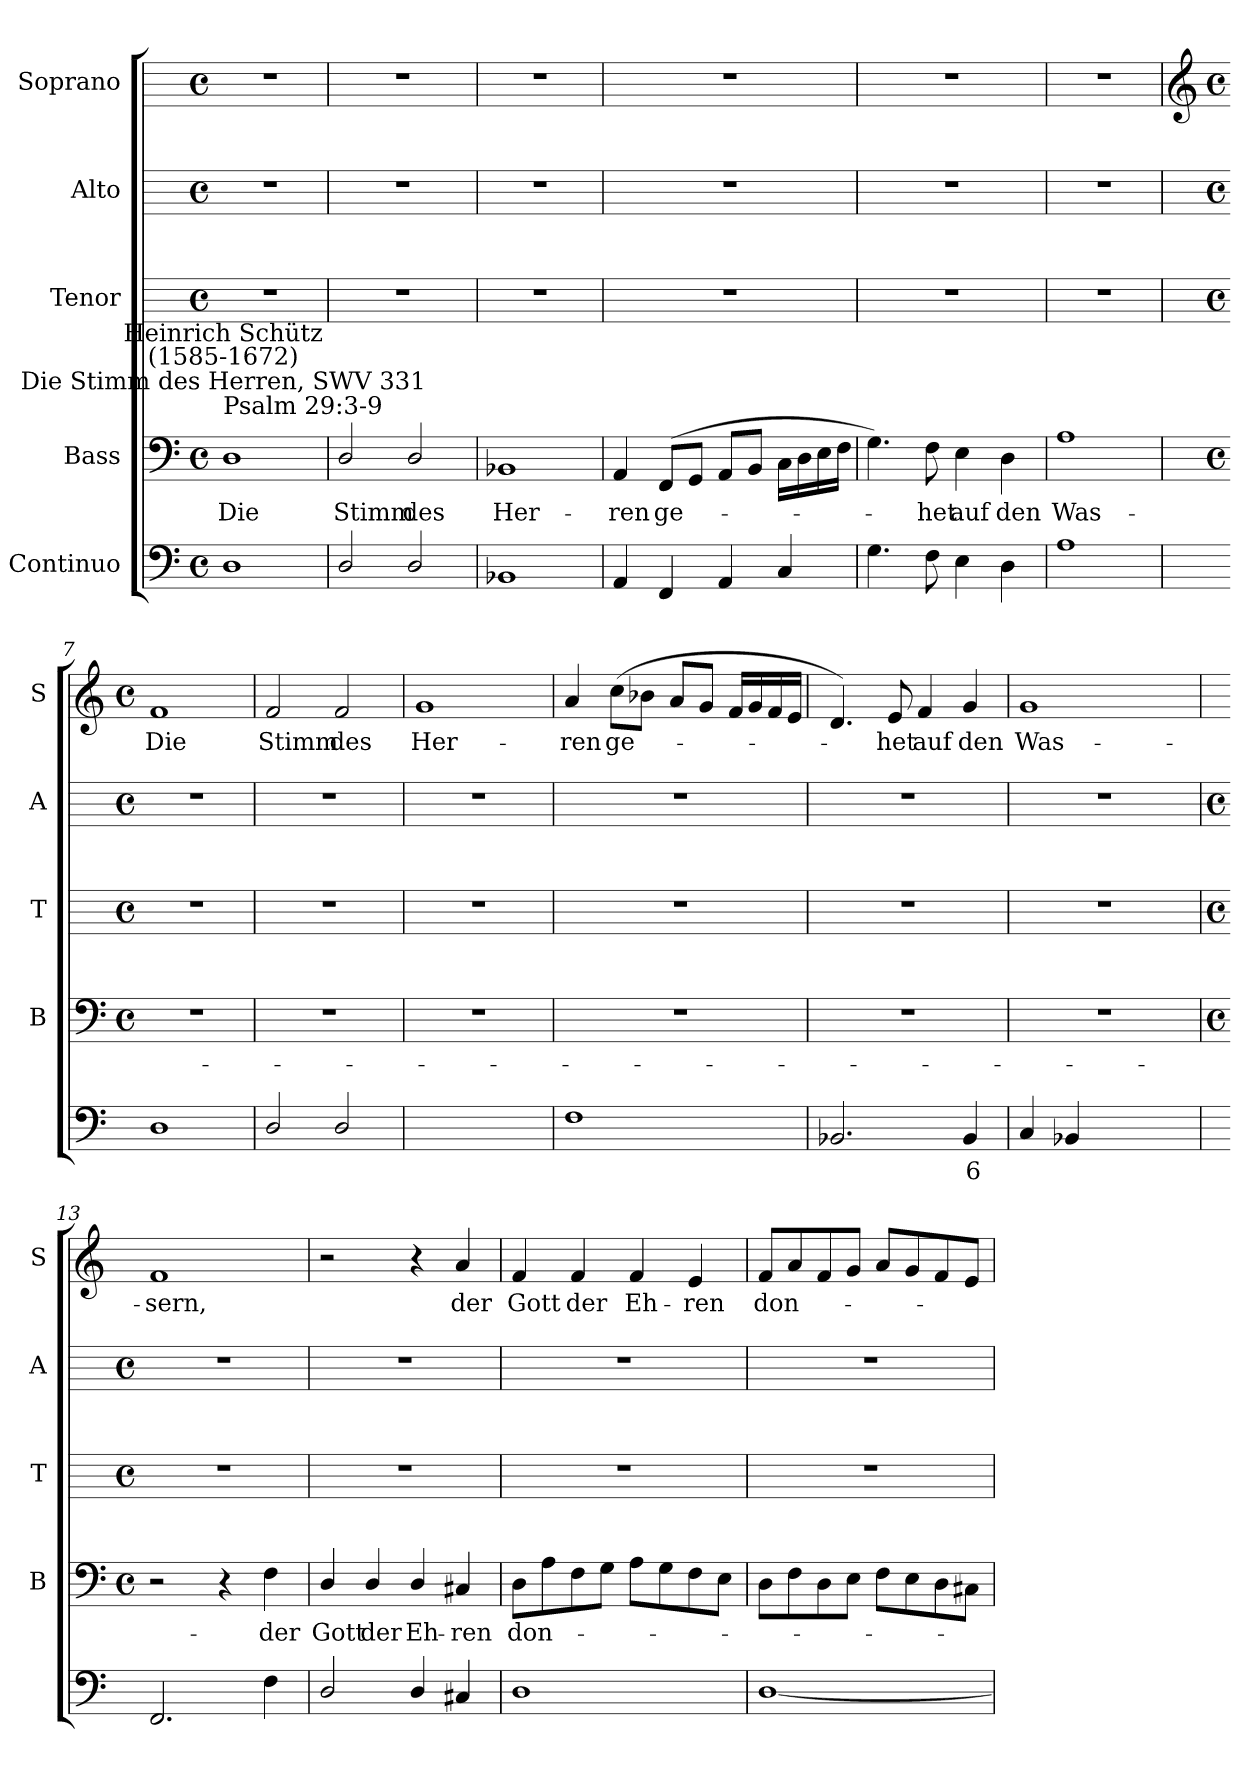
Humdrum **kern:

**kern	**text	**kern	**text	**kern	**kern	**kern	**text
*part5	*part5	*part4	*part4	*part3	*part2	*part1	*part1
*staff5	*staff5	*staff4	*staff4	*staff3	*staff2	*staff1	*staff1
*I"Continuo	*	*I"Bass	*	*I"Tenor	*I"Alto	*I"Soprano	*
*	*	*I'B	*	*I'T	*I'A	*I'S	*
*clefF4	*	*clefF4	*	*	*	*	*
*k[]	*	*k[]	*	*	*	*	*
*C:	*	*C:	*	*	*	*	*
*M4/4	*	*M4/4	*	*M4/4	*M4/4	*M4/4	*
*met(c)	*	*met(c)	*	*met(c)	*met(c)	*met(c)	*
=1	=1	=1	=1	=1	=1	=1	=1
!	!	!LO:TX:a:t=Psalm 29&colon;3-9	!	!	!	!	!
!	!	!LO:TX:a:cj:t=Die Stimm des Herren, SWV 331	!	!	!	!	!
!	!	!LO:TX:a:cj:t=Heinrich Schütz\n(1585-1672)	!	!	!	!	!
!	!	!	!LO:LY:b	!	!	!	!
1D	.	1D	Die	1r	1r	1r	.
=2	=2	=2	=2	=2	=2	=2	=2
!	!	!	!LO:LY:b	!	!	!	!
2D/	.	2D/	Stimm	1r	1r	1r	.
!	!	!	!LO:LY:b	!	!	!	!
2D/	.	2D/	des	.	.	.	.
=3	=3	=3	=3	=3	=3	=3	=3
!	!	!	!LO:LY:b	!	!	!	!
1BB-X	.	1BB-X	Her-	1r	1r	1r	.
=4	=4	=4	=4	=4	=4	=4	=4
!	!	!	!LO:LY:b	!	!	!	!
4AA	.	4AA	-ren	1r	1r	1r	.
!	!	!	!LO:LY:b	!	!	!	!
4FF	.	(<8FFL	ge-	.	.	.	.
.	.	8GGJ	.	.	.	.	.
4AA	.	8AAL	.	.	.	.	.
.	.	8BBJ	.	.	.	.	.
4C	.	16CLL	.	.	.	.	.
.	.	16D	.	.	.	.	.
.	.	16E	.	.	.	.	.
.	.	16FJJ	.	.	.	.	.
=5	=5	=5	=5	=5	=5	=5	=5
4.G	.	4.G)	.	1r	1r	1r	.
!	!	!	!LO:LY:b	!	!	!	!
8F	.	8F	het	.	.	.	.
!	!	!	!LO:LY:b	!	!	!	!
4E	.	4E	auf	.	.	.	.
!	!	!	!LO:LY:b	!	!	!	!
4D	.	4D	den	.	.	.	.
=6	=6	=6	=6	=6	=6	=6	=6
!	!	!	!LO:LY:b	!	!	!	!
1A	.	1A	Was-	1r	1r	1r	.
!!LO:LB:g=z
=7	=7	=7	=7	=7	=7	=7	=7
*	*	*	*	*	*	*clefG2	*
*	*	*	*	*	*	*k[]	*
*	*	*	*	*	*	*C:	*
*	*	*M4/4	*	*M4/4	*M4/4	*M4/4	*
*	*	*met(c)	*	*met(c)	*met(c)	*met(c)	*
!	!	!	!	!	!	!	!LO:LY:b
1D	.	1r	.	1r	1r	1f	Die
=8	=8	=8	=8	=8	=8	=8	=8
!	!	!	!	!	!	!	!LO:LY:b
2D/	.	1r	.	1r	1r	2f	Stimm
!	!	!	!	!	!	!	!LO:LY:b
2D/	.	.	.	.	.	2f	des
=9	=9	=9	=9	=9	=9	=9	=9
!	!LO:LY:b	!	!	!	!	!	!LO:LY:b
[2Cyy	4	1r	.	1r	1r	1g	Her-
!	!LO:LY:b	!	!	!	!	!	!
2Cyy]	3	.	.	.	.	.	.
=10	=10	=10	=10	=10	=10	=10	=10
!	!	!	!	!	!	!	!LO:LY:b
1F	.	1r	.	1r	1r	4a	-ren
!	!	!	!	!	!	!	!LO:LY:b
.	.	.	.	.	.	(>8ccL	ge-
.	.	.	.	.	.	8b-J	.
.	.	.	.	.	.	8aL	.
.	.	.	.	.	.	8gJ	.
.	.	.	.	.	.	16fLL	.
.	.	.	.	.	.	16g	.
.	.	.	.	.	.	16f	.
.	.	.	.	.	.	16eJJ	.
=11	=11	=11	=11	=11	=11	=11	=11
2.BB-X	.	1r	.	1r	1r	4.d)	.
!	!	!	!	!	!	!	!LO:LY:b
.	.	.	.	.	.	8e	het
!	!	!	!	!	!	!	!LO:LY:b
.	.	.	.	.	.	4f	auf
!	!LO:LY:b	!	!	!	!	!	!LO:LY:b
4BB-	6	.	.	.	.	4g	den
=12	=12	=12	=12	=12	=12	=12	=12
!	!	!	!	!	!	!	!LO:LY:b
4C	.	1r	.	1r	1r	1g	Was-
4BB-X	.	.	.	.	.	.	.
!	!LO:LY:b	!	!	!	!	!	!
[4Cyy	4	.	.	.	.	.	.
!	!LO:LY:b	!	!	!	!	!	!
4Cyy]	3	.	.	.	.	.	.
!!LO:LB:g=z
=13	=13	=13	=13	=13	=13	=13	=13
*	*	*k[]	*	*	*	*	*
*	*	*C:	*	*	*	*	*
*	*	*M4/4	*	*M4/4	*M4/4	*	*
*	*	*met(c)	*	*met(c)	*met(c)	*	*
!	!	!	!	!	!	!	!LO:LY:b
2.FF	.	2r	.	1r	1r	1f	-sern,
.	.	4r	.	.	.	.	.
!	!	!	!LO:LY:b	!	!	!	!
4F	.	4F	-der	.	.	.	.
=14	=14	=14	=14	=14	=14	=14	=14
!	!	!	!LO:LY:b	!	!	!	!
2D/	.	4D/	Gott	1r	1r	2r	.
!	!	!	!LO:LY:b	!	!	!	!
.	.	4D/	der	.	.	.	.
!	!	!	!LO:LY:b	!	!	!	!
4D/	.	4D/	Eh-	.	.	4r	.
!	!	!	!LO:LY:b	!	!	!	!LO:LY:b
4C#X	.	4C#X	-ren	.	.	4a	der
=15	=15	=15	=15	=15	=15	=15	=15
!	!	!	!LO:LY:b	!	!	!	!LO:LY:b
1D	.	8DL	don-	1r	1r	4f	Gott
.	.	8A	.	.	.	.	.
!	!	!	!	!	!	!	!LO:LY:b
.	.	8F	.	.	.	4f	der
.	.	8GJ	.	.	.	.	.
!	!	!	!	!	!	!	!LO:LY:b
.	.	8AL	.	.	.	4f	Eh-
.	.	8G	.	.	.	.	.
!	!	!	!	!	!	!	!LO:LY:b
.	.	8F	.	.	.	4e	-ren
.	.	8EJ	.	.	.	.	.
=16	=16	=16	=16	=16	=16	=16	=16
!	!	!	!	!	!	!	!LO:LY:b
[1D/	.	8DL	.	1r	1r	8fL	don-
.	.	8F	.	.	.	8a	.
.	.	8D	.	.	.	8f	.
.	.	8EJ	.	.	.	8gJ	.
.	.	8FL	.	.	.	8aL	.
.	.	8E	.	.	.	8g	.
.	.	8D	.	.	.	8f	.
.	.	8C#XJ	.	.	.	8eJ	.
=	=	=	=	=	=	=	=
*-	*-	*-	*-	*-	*-	*-	*-
